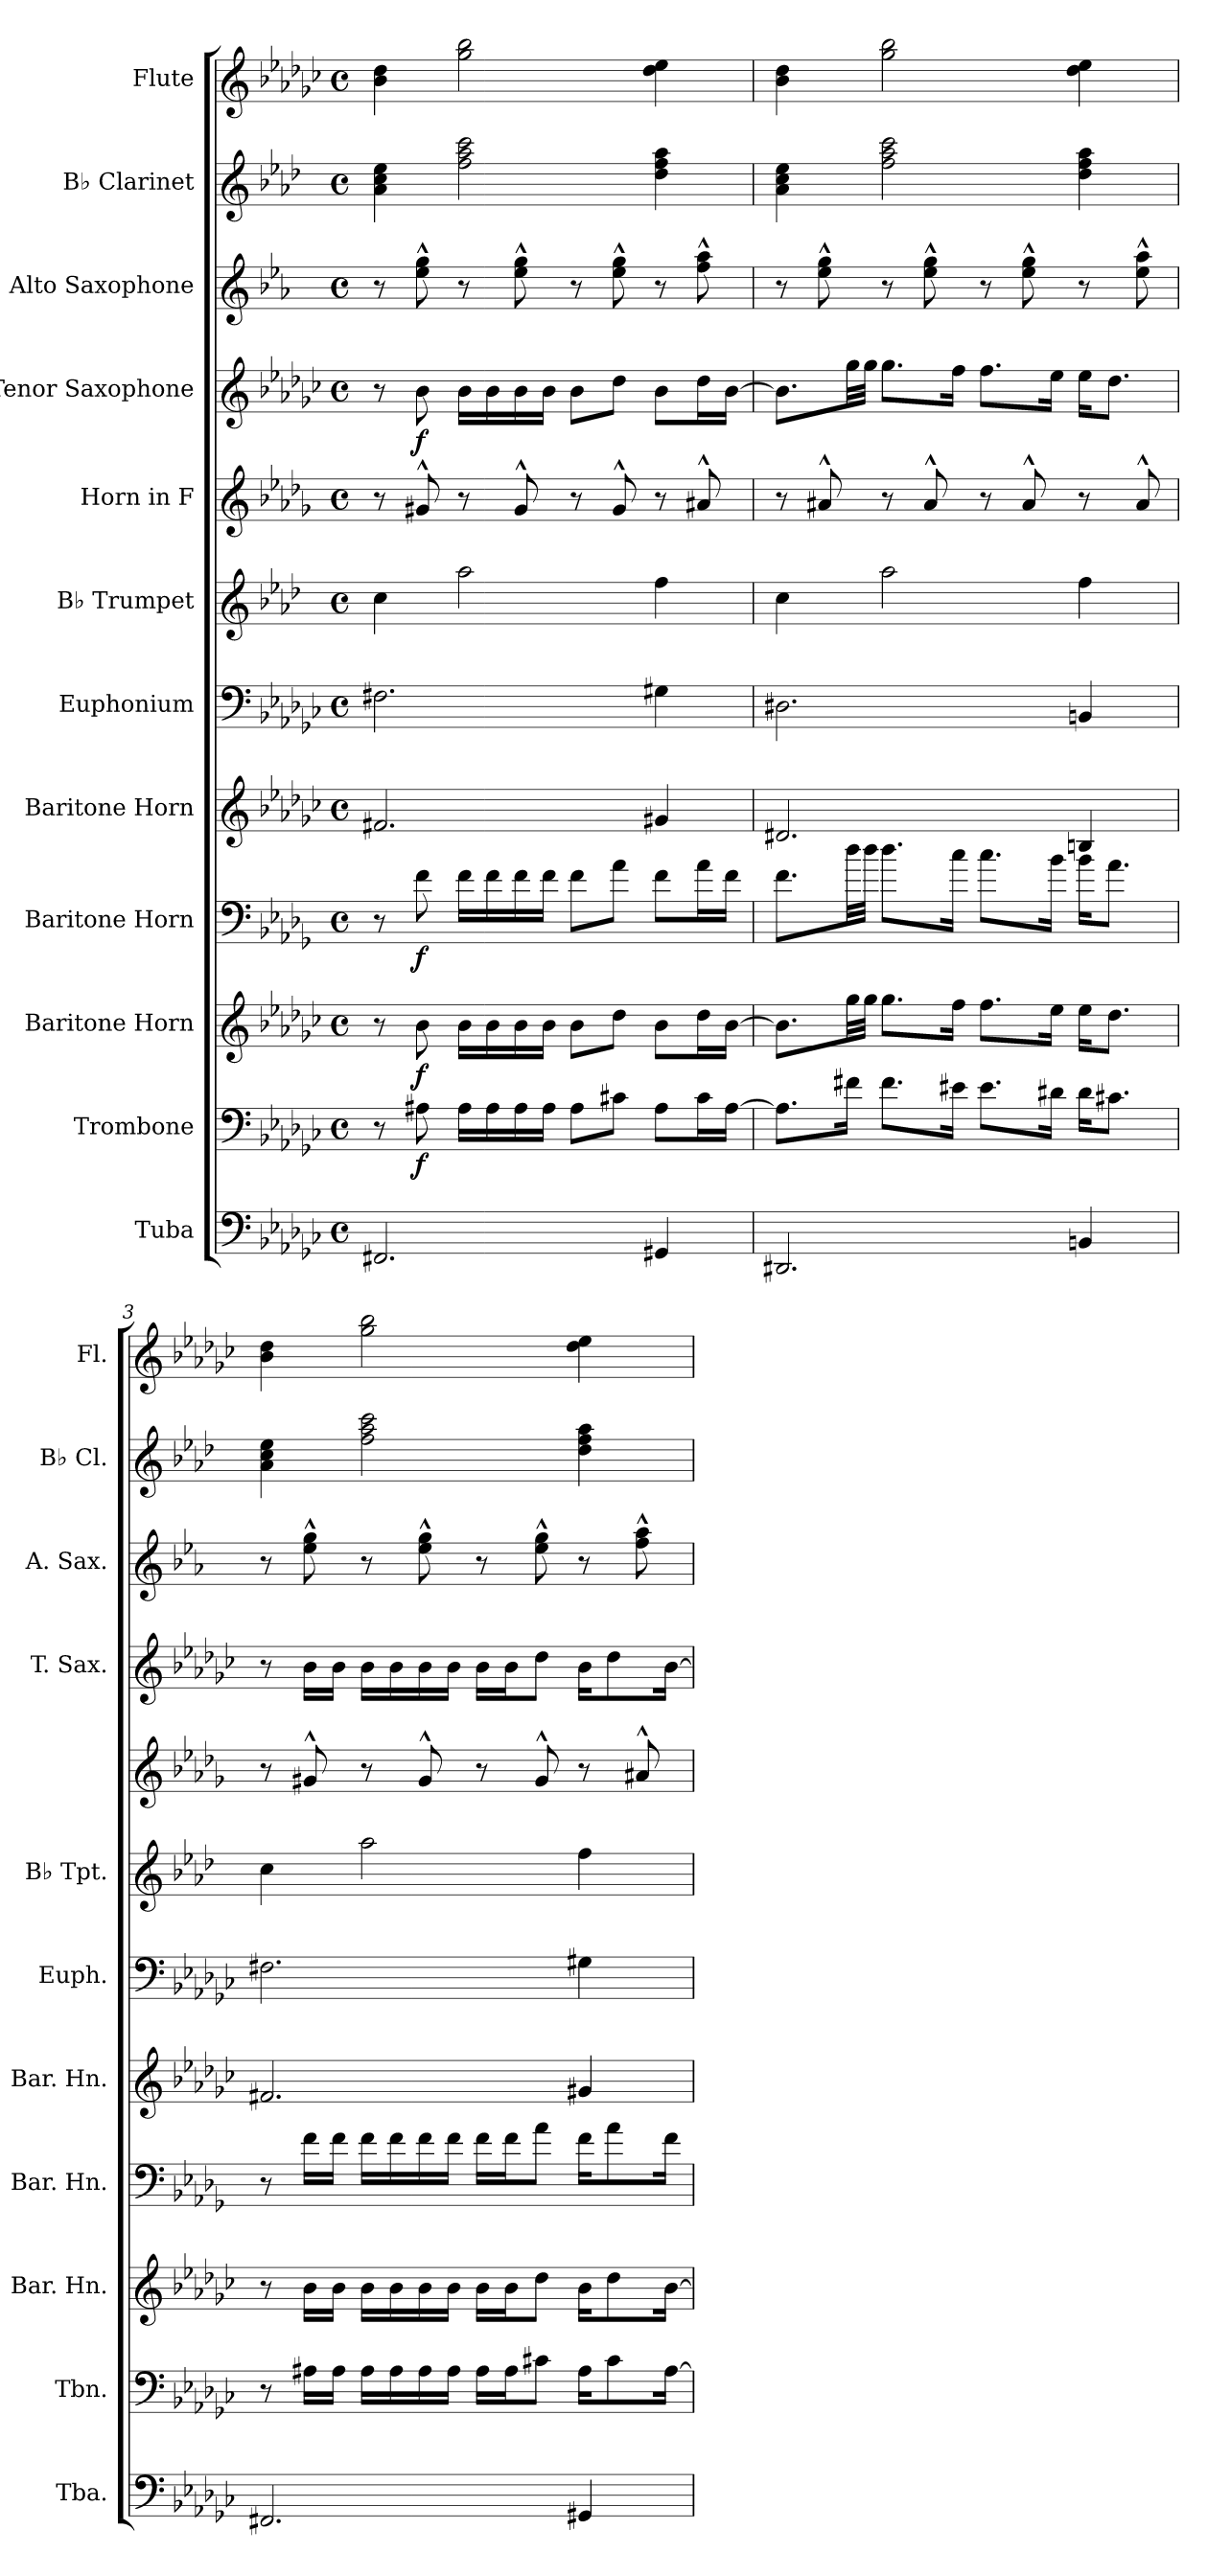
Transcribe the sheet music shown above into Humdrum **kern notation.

**kern	**kern	**dynam	**kern	**dynam	**kern	**dynam	**kern	**kern	**kern	**kern	**kern	**dynam	**kern	**kern	**kern
*part12	*part11	*part11	*part10	*part10	*part9	*part9	*part8	*part7	*part6	*part5	*part4	*part4	*part3	*part2	*part1
*staff12	*staff11	*staff11	*staff10	*staff10	*staff9	*staff9	*staff8	*staff7	*staff6	*staff5	*staff4	*staff4	*staff3	*staff2	*staff1
*I"Tuba	*I"Trombone	*	*I"Baritone Horn	*	*I"Baritone Horn	*	*I"Baritone Horn	*I"Euphonium	*I"B♭ Trumpet	*I"Horn in F	*I"Tenor Saxophone	*	*I"Alto Saxophone	*I"B♭ Clarinet	*I"Flute
*I'Tba.	*I'Tbn.	*	*I'Bar. Hn.	*	*I'Bar. Hn.	*	*I'Bar. Hn.	*I'Euph.	*I'B♭ Tpt.	*	*I'T. Sax.	*	*I'A. Sax.	*I'B♭ Cl.	*I'Fl.
*clefF4	*clefF4	*	*clefG2	*	*clefF4	*	*clefG2	*clefF4	*clefG2	*clefG2	*clefG2	*	*clefG2	*clefG2	*clefG2
*	*	*	*ITrd8c14	*	*ITrd4c7	*	*ITrd8c14	*	*ITrd1c2	*ITrd4c7	*ITrd8c14	*	*ITrd5c9	*ITrd1c2	*
*k[b-e-a-d-g-c-]	*k[b-e-a-d-g-c-]	*	*k[b-e-a-d-g-c-]	*	*k[b-e-a-d-g-c-]	*	*k[b-e-a-d-g-c-]	*k[b-e-a-d-g-c-]	*k[b-e-a-d-g-c-]	*k[b-e-a-d-g-c-]	*k[b-e-a-d-g-c-]	*	*k[b-e-a-d-g-c-]	*k[b-e-a-d-g-c-]	*k[b-e-a-d-g-c-]
*M4/4	*M4/4	*	*M4/4	*	*M4/4	*	*M4/4	*M4/4	*M4/4	*M4/4	*M4/4	*	*M4/4	*M4/4	*M4/4
*met(c)	*met(c)	*	*met(c)	*	*met(c)	*	*met(c)	*met(c)	*met(c)	*met(c)	*met(c)	*	*met(c)	*met(c)	*met(c)
*MM75	*MM75	*	*MM75	*	*MM75	*	*MM75	*MM75	*MM75	*MM75	*MM75	*	*MM75	*MM75	*MM75
=1	=1	=1	=1	=1	=1	=1	=1	=1	=1	=1	=1	=1	=1	=1	=1
2.FF#X/	8r	.	8r	.	8r	.	2.F#X/	2.F#X\	4b-\	8r	8r	.	8r	4g-\ 4b-\ 4dd-\	4b-\ 4dd-\
!	!	!LO:DY:b	!	!LO:DY:b	!	!LO:DY:b	!	!	!	!	!	!LO:DY:b	!	!	!
.	8A#X\	f	8B-\	f	8B-\	f	.	.	.	8c#X^^/	8B-\	f	8g-\^^ 8b-\^^	.	.
.	16A#\LL	.	16B-\LL	.	16B-\LL	.	.	.	2gg-\	8r	16B-\LL	.	8r	2ee-\ 2gg-\ 2bb-\	2gg-\ 2bb-\
.	16A#\	.	16B-\	.	16B-\	.	.	.	.	.	16B-\	.	.	.	.
.	16A#\	.	16B-\	.	16B-\	.	.	.	.	8c#^^/	16B-\	.	8g-\^^ 8b-\^^	.	.
.	16A#\JJ	.	16B-\JJ	.	16B-\JJ	.	.	.	.	.	16B-\JJ	.	.	.	.
.	8A#\L	.	8B-\L	.	8B-\L	.	.	.	.	8r	8B-\L	.	8r	.	.
.	8c#X\J	.	8d-\J	.	8d-\J	.	.	.	.	8c#^^/	8d-\J	.	8g-\^^ 8b-\^^	.	.
4GG#X/	8A#\L	.	8B-\L	.	8B-\L	.	4G#X/	4G#X\	4ee-\	8r	8B-\L	.	8r	4cc-\ 4ee-\ 4gg-\	4dd-\ 4ee-\
.	16c#\L	.	16d-\L	.	16d-\L	.	.	.	.	8d#X^^/	16d-\L	.	8a-\^^ 8cc-\^^	.	.
.	[16A#\JJ	.	[16B-\JJ	.	16B-\JJ	.	.	.	.	.	[16B-\JJ	.	.	.	.
=2	=2	=2	=2	=2	=2	=2	=2	=2	=2	=2	=2	=2	=2	=2	=2
2.DD#X/	8.A#\L]	.	8.B-\L]	.	8.B-\L	.	2.D#X/	2.D#X\	4b-\	8r	8.B-\L]	.	8r	4g-\ 4b-\ 4dd-\	4b-\ 4dd-\
.	.	.	.	.	.	.	.	.	.	8d#X^^/	.	.	8g-\^^ 8b-\^^	.	.
.	16f#X\Jk	.	32g-\LL	.	32g-\LL	.	.	.	.	.	32g-\LL	.	.	.	.
.	.	.	32g-\JJJ	.	32g-\JJJ	.	.	.	.	.	32g-\JJJ	.	.	.	.
.	8.f#\L	.	8.g-\L	.	8.g-\L	.	.	.	2gg-\	8r	8.g-\L	.	8r	2ee-\ 2gg-\ 2bb-\	2gg-\ 2bb-\
.	.	.	.	.	.	.	.	.	.	8d#^^/	.	.	8g-\^^ 8b-\^^	.	.
.	16e#X\Jk	.	16f\Jk	.	16f\Jk	.	.	.	.	.	16f\Jk	.	.	.	.
.	8.e#\L	.	8.f\L	.	8.f\L	.	.	.	.	8r	8.f\L	.	8r	.	.
.	.	.	.	.	.	.	.	.	.	8d#^^/	.	.	8g-\^^ 8b-\^^	.	.
.	16d#X\Jk	.	16e-\Jk	.	16e-\Jk	.	.	.	.	.	16e-\Jk	.	.	.	.
4BBn/	16d#\KL	.	16e-\KL	.	16e-\KL	.	4BBn/	4BBn/	4ee-\	8r	16e-\KL	.	8r	4cc-\ 4ee-\ 4gg-\	4dd-\ 4ee-\
.	8.c#X\J	.	8.d-\J	.	8.d-\J	.	.	.	.	.	8.d-\J	.	.	.	.
.	.	.	.	.	.	.	.	.	.	8d#^^/	.	.	8g-\^^ 8cc-\^^	.	.
=3	=3	=3	=3	=3	=3	=3	=3	=3	=3	=3	=3	=3	=3	=3	=3
2.FF#X/	8r	.	8r	.	8r	.	2.F#X/	2.F#X\	4b-\	8r	8r	.	8r	4g-\ 4b-\ 4dd-\	4b-\ 4dd-\
.	16A#X\LL	.	16B-\LL	.	16B-\LL	.	.	.	.	8c#X^^/	16B-\LL	.	8g-\^^ 8b-\^^	.	.
.	16A#\JJ	.	16B-\JJ	.	16B-\JJ	.	.	.	.	.	16B-\JJ	.	.	.	.
.	16A#\LL	.	16B-\LL	.	16B-\LL	.	.	.	2gg-\	8r	16B-\LL	.	8r	2ee-\ 2gg-\ 2bb-\	2gg-\ 2bb-\
.	16A#\	.	16B-\	.	16B-\	.	.	.	.	.	16B-\	.	.	.	.
.	16A#\	.	16B-\	.	16B-\	.	.	.	.	8c#^^/	16B-\	.	8g-\^^ 8b-\^^	.	.
.	16A#\JJ	.	16B-\JJ	.	16B-\JJ	.	.	.	.	.	16B-\JJ	.	.	.	.
.	16A#\LL	.	16B-\LL	.	16B-\LL	.	.	.	.	8r	16B-\LL	.	8r	.	.
.	16A#\J	.	16B-\J	.	16B-\J	.	.	.	.	.	16B-\J	.	.	.	.
.	8c#X\J	.	8d-\J	.	8d-\J	.	.	.	.	8c#^^/	8d-\J	.	8g-\^^ 8b-\^^	.	.
4GG#X/	16A#\KL	.	16B-\KL	.	16B-\KL	.	4G#X/	4G#X\	4ee-\	8r	16B-\KL	.	8r	4cc-\ 4ee-\ 4gg-\	4dd-\ 4ee-\
.	8c#\	.	8d-\	.	8d-\	.	.	.	.	.	8d-\	.	.	.	.
.	.	.	.	.	.	.	.	.	.	8d#X^^/	.	.	8a-\^^ 8cc-\^^	.	.
.	[16A#\Jk	.	[16B-\Jk	.	16B-\Jk	.	.	.	.	.	[16B-\Jk	.	.	.	.
=	=	=	=	=	=	=	=	=	=	=	=	=	=	=	=
*-	*-	*-	*-	*-	*-	*-	*-	*-	*-	*-	*-	*-	*-	*-	*-
